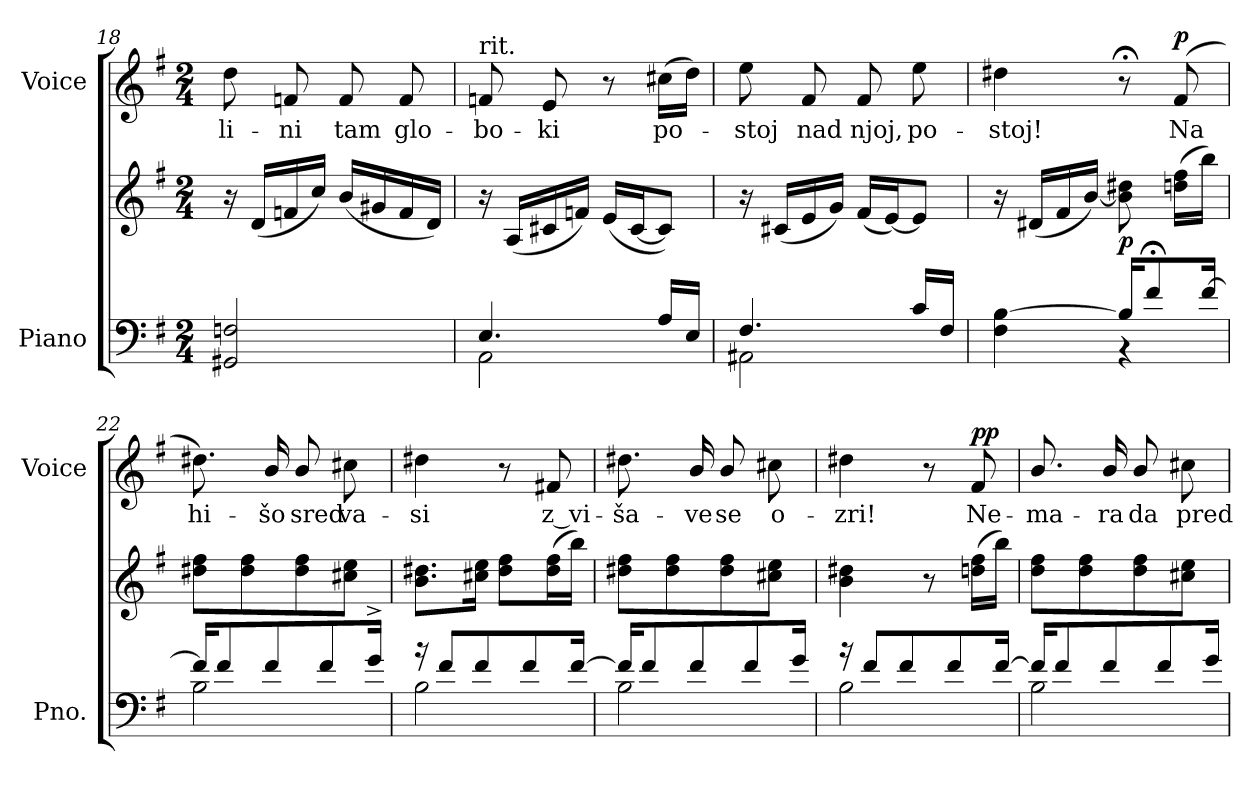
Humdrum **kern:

**kern	**kern	**dynam	**kern	**text	**dynam
*part2	*part2	*part2	*part1	*part1	*part1
*staff3	*staff2	*staff2/3	*staff1	*staff1	*staff1
*I"Piano	*	*	*I"Voice	*	*
*I'Pno.	*	*	*I'Voice	*	*
*clefF4	*clefG2	*	*clefG2	*	*
*k[f#]	*k[f#]	*	*k[f#]	*	*
*G:	*G:	*	*G:	*	*
*M2/4	*M2/4	*	*M2/4	*	*
=18	=18	=18	=18	=18	=18
!	!	!	!	!LO:LY:b:color=#000000	!
2GG#Xi/ 2Fni	16r	.	8ddi\	-li-	.
.	(16di/LL	.	.	.	.
!	!	!	!	!LO:LY:b:color=#000000	!
.	16fni/	.	8fni/	-ni	.
.	16cci/JJ)	.	.	.	.
!	!	!	!	!LO:LY:b:color=#000000	!
.	(16bi/LL	.	8fi/	tam	.
.	16g#Xi/	.	.	.	.
!	!	!	!	!LO:LY:b:color=#000000	!
.	16fi/	.	8fi/	glo-	.
.	16di/JJ)	.	.	.	.
=19	=19	=19	=19	=19	=19
*^	*	*	*	*	*
!	!	!	!	!LO:TX:t=rit.	!	!
!	!	!	!	!	!LO:LY:b:color=#000000	!
4.Ei/	2AAi\	16r	.	8fni/	-bo-	.
.	.	(16Ai/LL	.	.	.	.
!	!	!	!	!	!LO:LY:b:color=#000000	!
.	.	16c#Xi/	.	8ei/	-ki	.
.	.	16fni/JJ)	.	.	.	.
.	.	(16ei/LL	.	8r	.	.
.	.	[16c#i/J	.	.	.	.
!	!	!	!	!	!LO:LY:b:color=#000000	!
16Ai/LL	.	8c#i/J])	.	(16cc#Xi\LL	po-	.
16Ei/JJ	.	.	.	16ddi\JJ)	.	.
=20	=20	=20	=20	=20	=20	=20
!	!	!	!	!	!LO:LY:b:color=#000000	!
4.F#i/	2AA#Xi\	16r	.	8eei\	-stoj	.
.	.	(16c#Xi/LL	.	.	.	.
!	!	!	!	!	!LO:LY:b:color=#000000	!
.	.	16ei/	.	8f#i/	nad	.
.	.	16gi/JJ)	.	.	.	.
!	!	!	!	!	!LO:LY:b:color=#000000	!
.	.	(16f#i/LL	.	8f#i/	njoj,	.
.	.	[16ei/J)	.	.	.	.
!	!	!	!	!	!LO:LY:b:color=#000000	!
16ci/LL	.	8ei/J]	.	8eei\	po-	.
16F#i/JJ	.	.	.	.	.	.
!!LO:PB:g=z
=21	=21	=21	=21	=21	=21	=21
!	!	!	!	!	!LO:LY:b:color=#000000	!
*	*	*	*	*^	*	*
4F#i\ [4Bi	4ryy	16r	.	4dd#Xi\	4..ryy	-stoj!	.
.	.	(16d#Xi/LL	.	.	.	.	.
.	.	16f#i/	.	.	.	.	.
.	.	[16bi/JJ)	.	.	.	.	.
16Bi/KL]	4r	8bi\] 8dd#Xi	p	8r;	.	.	.
8f#;i/	.	.	.	.	.	.	.
!	!	!	!	!	!	!LO:LY:b:color=#000000	!
.	.	(16ddni\ 16ff#iLL	.	(8f#i/	.	Na	p
[16f#i/Jk	.	16bbi\JJ)	.	.	16ryy	.	.
*	*	*	*	*v	*v	*	*
=22	=22	=22	=22	=22	=22	=22
*	*	*	*	*^	*	*
!	!	!	!	!	!	!LO:LY:b:color=#000000	!
*	*	*	*	*v	*v	*	*
16f#i/KL]	2Bi\	8dd#Xi\ 8ff#iL	.	8.dd#Xi\)	hi-	.
8f#i/	.	.	.	.	.	.
.	.	8dd#i\ 8ff#i	.	.	.	.
!	!	!	!	!	!LO:LY:b:color=#000000	!
8f#i/	.	.	.	16bi/	-šo	.
!	!	!	!	!	!LO:LY:b:color=#000000	!
.	.	8dd#i\ 8ff#i	.	8bi/	sred	.
8f#i/	.	.	.	.	.	.
!	!	!	!	!	!LO:LY:b:color=#000000	!
.	.	8cc#Xi\ 8eeiJ	.	8cc#Xi\	va-	.
16g^i/Jk	.	.	.	.	.	.
=23	=23	=23	=23	=23	=23	=23
!	!	!	!	!	!LO:LY:b:color=#000000	!
16r	2Bi\	8.bi\ 8.dd#XiL	.	4dd#Xi\	-si	.
8f#i/L	.	.	.	.	.	.
8f#i/	.	16cc#Xi\ 16eeiJk	.	.	.	.
.	.	8dd#i\ 8ff#iL	.	8r	.	.
8f#i/	.	.	.	.	.	.
!	!	!	!	!	!LO:LY:b:color=#000000	!
.	.	(16dd#i\ 16ff#iL	.	8f#Xi/	z_vi-	.
[16f#i/Jk	.	16bbi\JJ)	.	.	.	.
=24	=24	=24	=24	=24	=24	=24
!	!	!	!	!	!LO:LY:b:color=#000000	!
16f#i/KL]	2Bi\	8dd#Xi\ 8ff#iL	.	8.dd#Xi\	-ša-	.
8f#i/	.	.	.	.	.	.
.	.	8dd#i\ 8ff#i	.	.	.	.
!	!	!	!	!	!LO:LY:b:color=#000000	!
8f#i/	.	.	.	16bi/	-ve	.
!	!	!	!	!	!LO:LY:b:color=#000000	!
.	.	8dd#i\ 8ff#i	.	8bi/	se	.
8f#i/	.	.	.	.	.	.
!	!	!	!	!	!LO:LY:b:color=#000000	!
.	.	8cc#Xi\ 8eeiJ	.	8cc#Xi\	o-	.
16gi/Jk	.	.	.	.	.	.
=25	=25	=25	=25	=25	=25	=25
!	!	!	!	!	!LO:LY:b:color=#000000	!
16r	2Bi\	4bi\ 4dd#Xi	.	4dd#Xi\	-zri!	.
8f#i/L	.	.	.	.	.	.
8f#i/	.	.	.	.	.	.
.	.	8r	.	8r	.	.
8f#i/	.	.	.	.	.	.
!	!	!	!	!	!LO:LY:b:color=#000000	!
.	.	(16ddni\ 16ff#iLL	.	8f#i/	Ne-	pp
[16f#i/Jk	.	16bbi\JJ)	.	.	.	.
=26	=26	=26	=26	=26	=26	=26
!	!	!	!	!	!LO:LY:b:color=#000000	!
16f#i/KL]	2Bi\	8ddi\ 8ff#iL	.	8.bi/	-ma-	.
8f#i/	.	.	.	.	.	.
.	.	8ddi\ 8ff#i	.	.	.	.
!	!	!	!	!	!LO:LY:b:color=#000000	!
8f#i/	.	.	.	16bi/	-ra	.
!	!	!	!	!	!LO:LY:b:color=#000000	!
.	.	8ddi\ 8ff#i	.	8bi/	da	.
8f#i/	.	.	.	.	.	.
!	!	!	!	!	!LO:LY:b:color=#000000	!
.	.	8cc#Xi\ 8eeiJ	.	8cc#Xi\	pred	.
16gi/Jk	.	.	.	.	.	.
*v	*v	*	*	*	*	*
=	=	=	=	=	=
*-	*-	*-	*-	*-	*-
